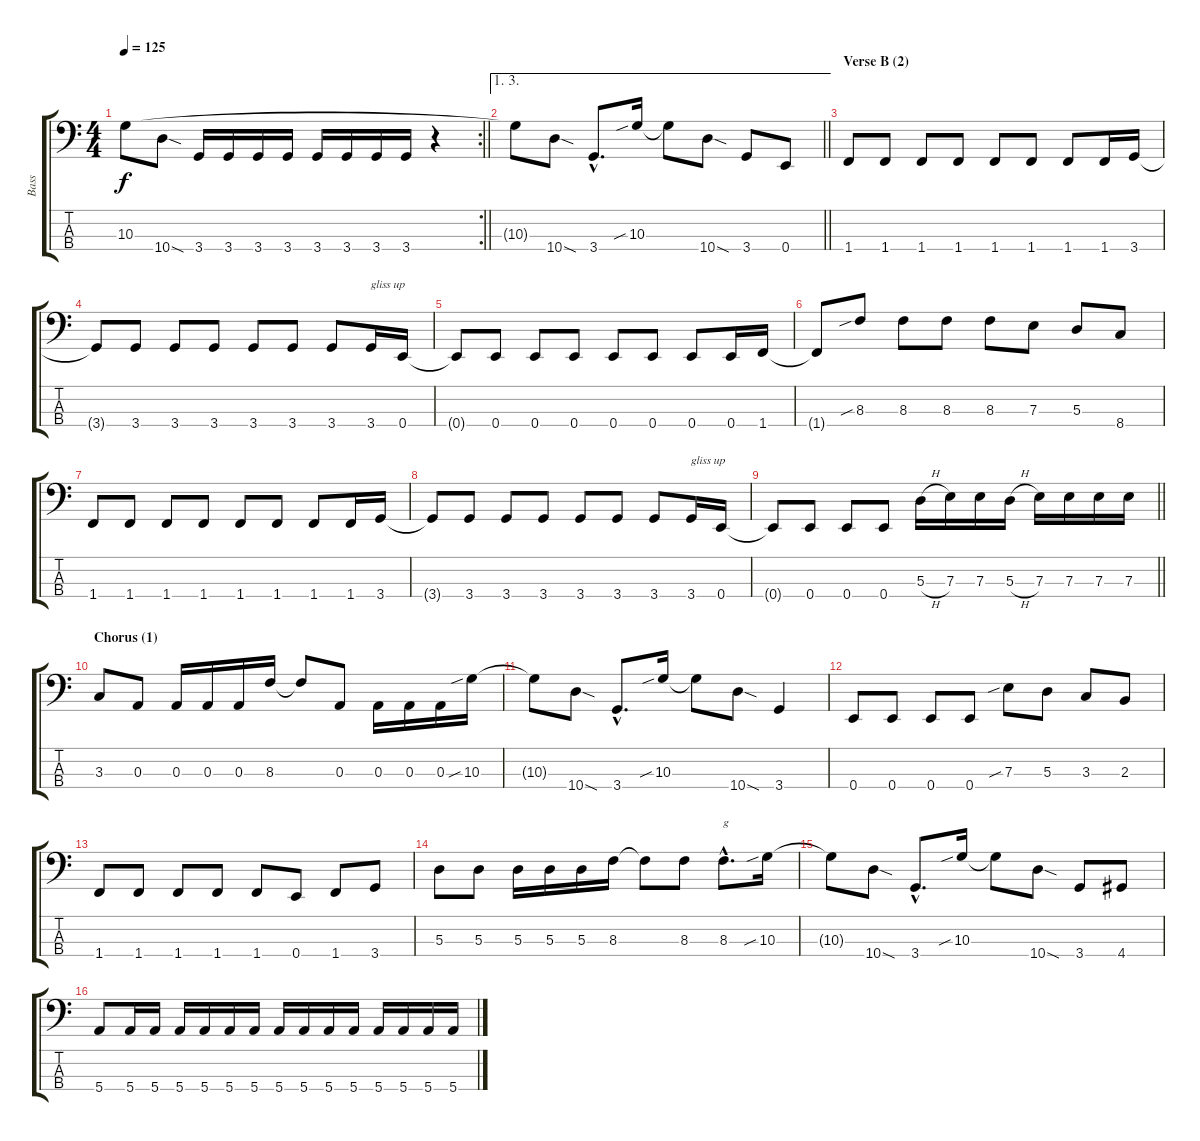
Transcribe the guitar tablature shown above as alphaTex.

\track ("Bass" "Bass") {instrument electricbasspick}
\staff {score tabs}
\tuning (G2 D2 A1 E1) {hide}
\rc 2
\ts (4 4)
\tempo 125
\clef f4
\barLineRight lightlight
\ks c
10.3{t}.8{dy f} 10.4{sod}.8 3.4.16 3.4.16 3.4.16 3.4.16 3.4.16 3.4.16 3.4.16 3.4.16 r.4 |
\ae (1 3)
\barLineRight lightlight
10.3{t}.8 10.4{sod}.8 3.4{hac}.8{d} 10.3{sib}.16 10.3{t}.8 10.4{sod}.8 3.4.8 0.4.8 |
\section ("" "Verse B (2)")
1.4.8 1.4.8 1.4.8 1.4.8 1.4.8 1.4.8 1.4.8 1.4.16 3.4.16 |
3.4{t}.8 3.4.8 3.4.8 3.4.8 3.4.8 3.4.8 3.4.8 3.4.16{txt "gliss up"} 0.4.16 |
0.4{t}.8 0.4.8 0.4.8 0.4.8 0.4.8 0.4.8 0.4.8 0.4.16 1.4.16 |
1.4{t}.8 8.3{sib}.8 8.3.8 8.3.8 8.3.8 7.3.8 5.3.8 8.4.8 |
1.4.8 1.4.8 1.4.8 1.4.8 1.4.8 1.4.8 1.4.8 1.4.16 3.4.16 |
3.4{t}.8 3.4.8 3.4.8 3.4.8 3.4.8 3.4.8 3.4.8 3.4.16{txt "gliss up"} 0.4.16 |
\barLineRight lightlight
0.4{t}.8 0.4.8 0.4.8 0.4.8 5.3{h}.16 7.3.16 7.3.16 5.3{h}.16 7.3.16 7.3.16 7.3.16 7.3.16 |
\section ("" "Chorus (1)")
3.3.8 0.3.8 0.3.16 0.3.16 0.3.16 8.3.16 8.3{t}.8 0.3.8 0.3.16 0.3.16 0.3.16 10.3{sib}.16 |
10.3{t}.8 10.4{sod}.8 3.4{hac}.8{d} 10.3{sib}.16 10.3{t}.8 10.4{sod}.8 3.4.4 |
0.4.8 0.4.8 0.4.8 0.4.8 7.3{sib}.8 5.3.8 3.3.8 2.3.8 |
1.4.8 1.4.8 1.4.8 1.4.8 1.4.8 0.4.8 1.4.8 3.4.8 |
5.3.8 5.3.8 5.3.16 5.3.16 5.3.16 8.3.16 8.3{t}.8 8.3.8 8.3{hac}.8{d txt "g"} 10.3{sib}.16 |
10.3{t}.8 10.4{sod}.8 3.4{hac}.8{d} 10.3{sib}.16 10.3{t}.8 10.4{sod}.8 3.4.8 4.4.8 |
5.4.8 5.4.16 5.4.16 5.4.16 5.4.16 5.4.16 5.4.16 5.4.16 5.4.16 5.4.16 5.4.16 5.4.16 5.4.16 5.4.16 5.4.16
